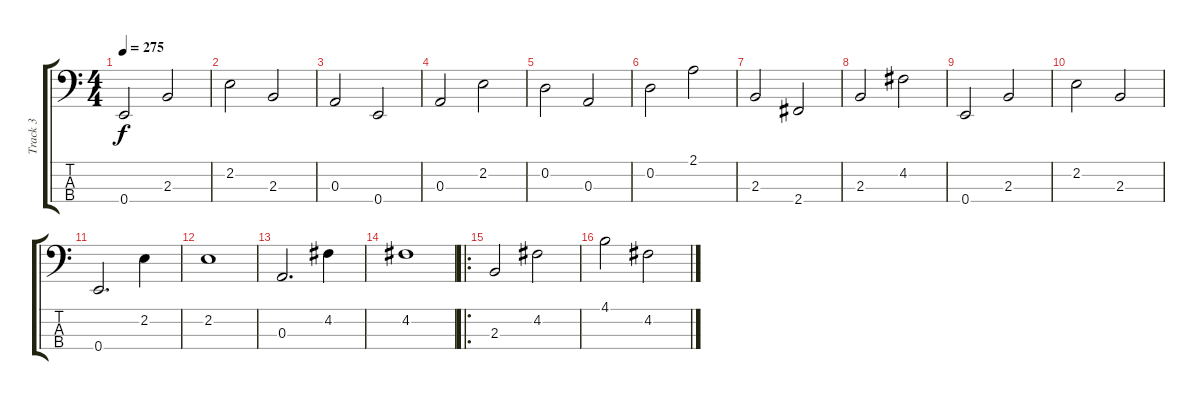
\track ("Track 3" "Track 3") {instrument acousticbass}
\staff {score tabs}
\tuning (G2 D2 A1 E1) {hide}
\ts (4 4)
\tempo 275
\clef f4
\ks c
0.4.2{dy f} 2.3.2 |
2.2.2 2.3.2 |
0.3.2 0.4.2 |
0.3.2 2.2.2 |
0.2.2 0.3.2 |
0.2.2 2.1.2 |
2.3.2 2.4.2 |
2.3.2 4.2.2 |
0.4.2 2.3.2 |
2.2.2 2.3.2 |
0.4.2{d} 2.2.4 |
2.2.1 |
0.3.2{d} 4.2.4 |
4.2.1 |
\ro
2.3.2 4.2.2 |
4.1.2 4.2.2
